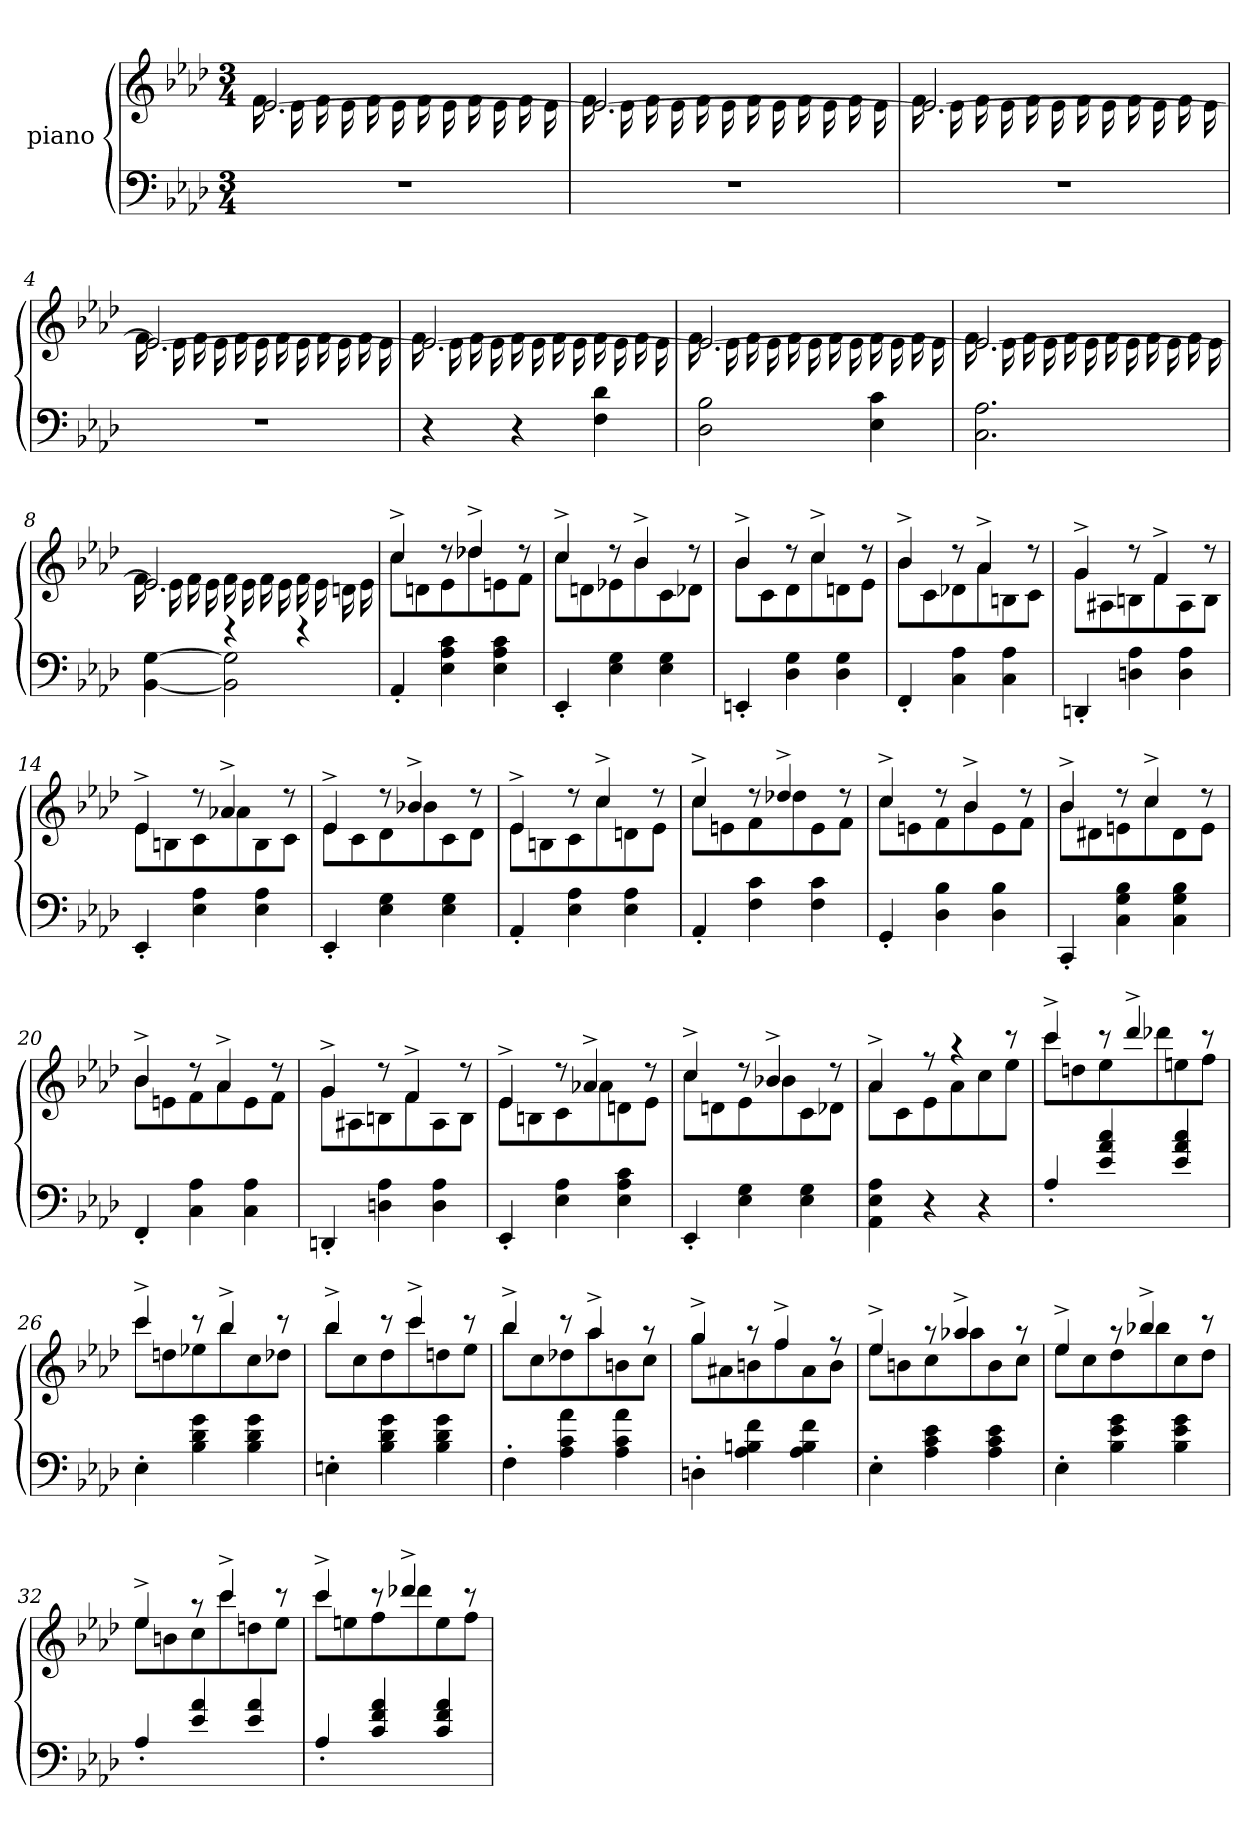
**kern	**kern
*part2	*part1
*staff2	*staff1
*I"piano	*I"piano
*clefF4	*clefG2
*k[b-e-a-d-]	*k[b-e-a-d-]
*M3/4	*M3/4
=1	=1
*	*^
2.r	[2.e-/	16f
.	.	16e-
.	.	16f
.	.	16e-
.	.	16f
.	.	16e-
.	.	16f
.	.	16e-
.	.	16f
.	.	16e-
.	.	16f
.	.	16e-
=2	=2	=2
2.r	2.e-/_	16f
.	.	16e-
.	.	16f
.	.	16e-
.	.	16f
.	.	16e-
.	.	16f
.	.	16e-
.	.	16f
.	.	16e-
.	.	16f
.	.	16e-
=3	=3	=3
2.r	2.e-/_	16f
.	.	16e-
.	.	16f
.	.	16e-
.	.	16f
.	.	16e-
.	.	16f
.	.	16e-
.	.	16f
.	.	16e-
.	.	16f
.	.	16e-
=4	=4	=4
2.r	2.e-/_	16f
.	.	16e-
.	.	16f
.	.	16e-
.	.	16f
.	.	16e-
.	.	16f
.	.	16e-
.	.	16f
.	.	16e-
.	.	16f
.	.	16e-
=5	=5	=5
4r	2.e-/_	16f
.	.	16e-
.	.	16f
.	.	16e-
4r	.	16f
.	.	16e-
.	.	16f
.	.	16e-
4F\ 4d-\	.	16f
.	.	16e-
.	.	16f
.	.	16e-
=6	=6	=6
2D-\ 2B-\	2.e-/_	16f
.	.	16e-
.	.	16f
.	.	16e-
.	.	16f
.	.	16e-
.	.	16f
.	.	16e-
4E-\ 4c\	.	16f
.	.	16e-
.	.	16f
.	.	16e-
=7	=7	=7
2.C\ 2.A-\	2.e-/_	16f
.	.	16e-
.	.	16f
.	.	16e-
.	.	16f
.	.	16e-
.	.	16f
.	.	16e-
.	.	16f
.	.	16e-
.	.	16f
.	.	16e-
=8	=8	=8
*^	*	*
[4BB-\ [4G\	4ryy	2.e-/]	16f
.	.	.	16e-
.	.	.	16f
.	.	.	16e-
4r	2BB-] 2G]	.	16f
.	.	.	16e-
.	.	.	16f
.	.	.	16e-
4r	.	.	16f
.	.	.	16e-
.	.	.	16dn
.	.	.	16e-
*v	*v	*	*
=9	=9	=9
4AA-'>/	4cc^>/	8cc\L
.	.	8dn\
4E-\ 4A-\ 4c\	8r	8e-\
.	4dd-X^>/	8dd-X\
4E-\ 4A-\ 4c\	.	8en\
.	8r	8f\J
=10	=10	=10
4EE-'>/	4cc^>/	8cc\L
.	.	8dn\
4E-\ 4G\	8r	8e-X\
.	4b-^>/	8b-\
4E-\ 4G\	.	8c\
.	8r	8d-X\J
=11	=11	=11
4EEn'>/	4b-^>/	8b-\L
.	.	8c\
4D-\ 4G\	8r	8d-\
.	4cc^>/	8cc\
4D-\ 4G\	.	8dn\
.	8r	8e-\J
=12	=12	=12
4FF'>/	4b-^>/	8b-\L
.	.	8c\
4C\ 4A-\	8r	8d-X\
.	4a-^>/	8a-\
4C\ 4A-\	.	8Bn\
.	8r	8c\J
=13	=13	=13
4DDn'>/	4g^>/	8g\L
.	.	8A#X\
4Dn\ 4A-\	8r	8Bn\
.	4f^>/	8f\
4D\ 4A-\	.	8A#\
.	8r	8B\J
=14	=14	=14
4EE-'>/	4e-^>/	8e-\L
.	.	8Bn\
4E-\ 4A-\	8r	8c\
.	4a-X^>/	8a-\
4E-\ 4A-\	.	8B\
.	8r	8c\J
=15	=15	=15
4EE-'>/	4e-^>/	8e-\L
.	.	8c\
4E-\ 4G\	8r	8d-\
.	4b-X^>/	8b-\
4E-\ 4G\	.	8c\
.	8r	8d-\J
=16	=16	=16
4AA-'>/	4e-^>/	8e-\L
.	.	8Bn\
4E-\ 4A-\	8r	8c\
.	4cc^>/	8cc\
4E-\ 4A-\	.	8dn\
.	8r	8e-\J
=17	=17	=17
4AA-'>/	4cc^>/	8cc\L
.	.	8en\
4F\ 4c\	8r	8f\
.	4dd-X^>/	8dd-\
4F\ 4c\	.	8e\
.	8r	8f\J
=18	=18	=18
4GG'>/	4cc^>/	8cc\L
.	.	8en\
4D-\ 4B-\	8r	8f\
.	4b-^>/	8b-\
4D-\ 4B-\	.	8e\
.	8r	8f\J
=19	=19	=19
4CC'>/	4b-^>/	8b-\L
.	.	8d#X\
4C\ 4G\ 4B-\	8r	8en\
.	4cc^>/	8cc\
4C\ 4G\ 4B-\	.	8d#\
.	8r	8e\J
=20	=20	=20
4FF'>/	4b-^>/	8b-\L
.	.	8en\
4C\ 4A-\	8r	8f\
.	4a-^>/	8a-\
4C\ 4A-\	.	8e\
.	8r	8f\J
=21	=21	=21
4DDn'>/	4g^>/	8g\L
.	.	8A#X\
4Dn\ 4A-\	8r	8Bn\
.	4f^>/	8f\
4D\ 4A-\	.	8A#\
.	8r	8B\J
=22	=22	=22
4EE-'>/	4e-^>/	8e-\L
.	.	8Bn\
4E-\ 4A-\	8r	8c\
.	4a-X^>/	8a-\
4E-\ 4A-\ 4c\	.	8dn\
.	8r	8e-\J
=23	=23	=23
4EE-'>/	4cc^>/	8cc\L
.	.	8dn\
4E-\ 4G\	8r	8e-\
.	4b-X^>/	8b-\
4E-\ 4G\	.	8c\
.	8r	8d-X\J
=24	=24	=24
4AA-\ 4E-\ 4A-\	4a-^>/	8a-\L
.	.	8c\
4r	8r	8e-\
.	4r	8a-\
4r	.	8cc\
.	8r	8ee-\J
=25	=25	=25
4A-'>/	4ccc^>/	8ccc\L
.	.	8ddn\
4e-/ 4a-/ 4cc/	8r	8ee-\
.	4ddd-^>/	8ddd-X\
4e-/ 4a-/ 4cc/	.	8een\
.	8r	8ff\J
=26	=26	=26
4E-'>\	4ccc^>/	8ccc\L
.	.	8ddn\
4B-\ 4d-\ 4g\	8r	8ee-X\
.	4bb-^>/	8bb-\
4B-\ 4d-\ 4g\	.	8cc\
.	8r	8dd-X\J
=27	=27	=27
4En'>\	4bb-^>/	8bb-\L
.	.	8cc\
4B-\ 4d-\ 4g\	8r	8dd-\
.	4ccc^>/	8ccc\
4B-\ 4d-\ 4g\	.	8ddn\
.	8r	8ee-\J
=28	=28	=28
4F'>\	4bb-^>/	8bb-\L
.	.	8cc\
4A-\ 4c\ 4a-\	8r	8dd-X\
.	4aa-^>/	8aa-\
4A-\ 4c\ 4a-\	.	8bn\
.	8r	8cc\J
=29	=29	=29
4Dn'>\	4gg^>/	8gg\L
.	.	8a#X\
4A-\ 4Bn\ 4f\	8r	8bn\
.	4ff^>/	8ff\
4A-\ 4B\ 4f\	.	8a#\
.	8r	8b\J
=30	=30	=30
4E-'>\	4ee-^>/	8ee-\L
.	.	8bn\
4A-\ 4c\ 4e-\	8r	8cc\
.	4aa-X^>/	8aa-\
4A-\ 4c\ 4e-\	.	8b\
.	8r	8cc\J
=31	=31	=31
4E-'>\	4ee-^>/	8ee-\L
.	.	8cc\
4B-\ 4e-\ 4g\	8r	8dd-\
.	4bb-X^>/	8bb-\
4B-\ 4e-\ 4g\	.	8cc\
.	8r	8dd-\J
=32	=32	=32
4A-'>/	4ee-^>/	8ee-\L
.	.	8bn\
4e-/ 4a-/	8r	8cc\
.	4ccc^>/	8ccc\
4e-/ 4a-/	.	8ddn\
.	8r	8ee-\J
=33	=33	=33
4A-'>/	4ccc^>/	8ccc\L
.	.	8een\
4c/ 4f/ 4a-/	8r	8ff\
.	4ddd-X^>/	8ddd-\
4c/ 4f/ 4a-/	.	8ee\
.	8r	8ff\J
*	*v	*v
=	=
*-	*-
